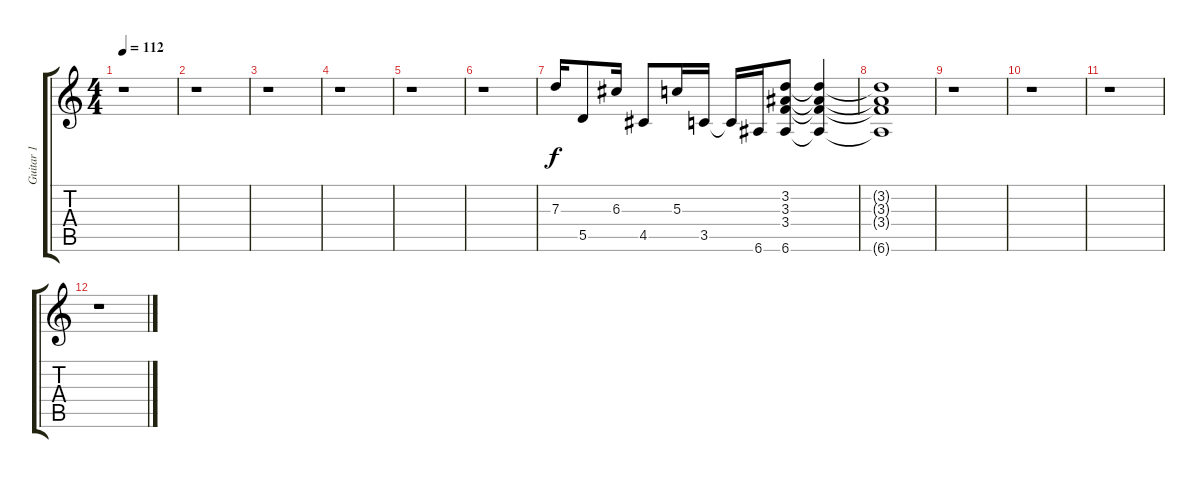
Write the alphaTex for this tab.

\track ("Guitar 1" "Guitar 1") {instrument distortionguitar}
\staff {score tabs}
\tuning (E4 B3 G3 D3 A2 E2) {hide}
\ts (4 4)
\tempo 112
\clef g2
\ks c
r.1{dy f} |
r.1 |
r.1 |
r.1 |
r.1 |
r.1 |
7.3.16 5.5.8 6.3.16 4.5.8 5.3.16 3.5.16 3.5{t}.16 6.6.16 (3.2 3.3 3.4 6.6).8 (3.2{t} 3.3{t} 3.4{t} 6.6{t}).4 |
(3.2{t} 3.3{t} 3.4{t} 6.6{t}).1 |
r.1 |
r.1 |
r.1 |
r.1
